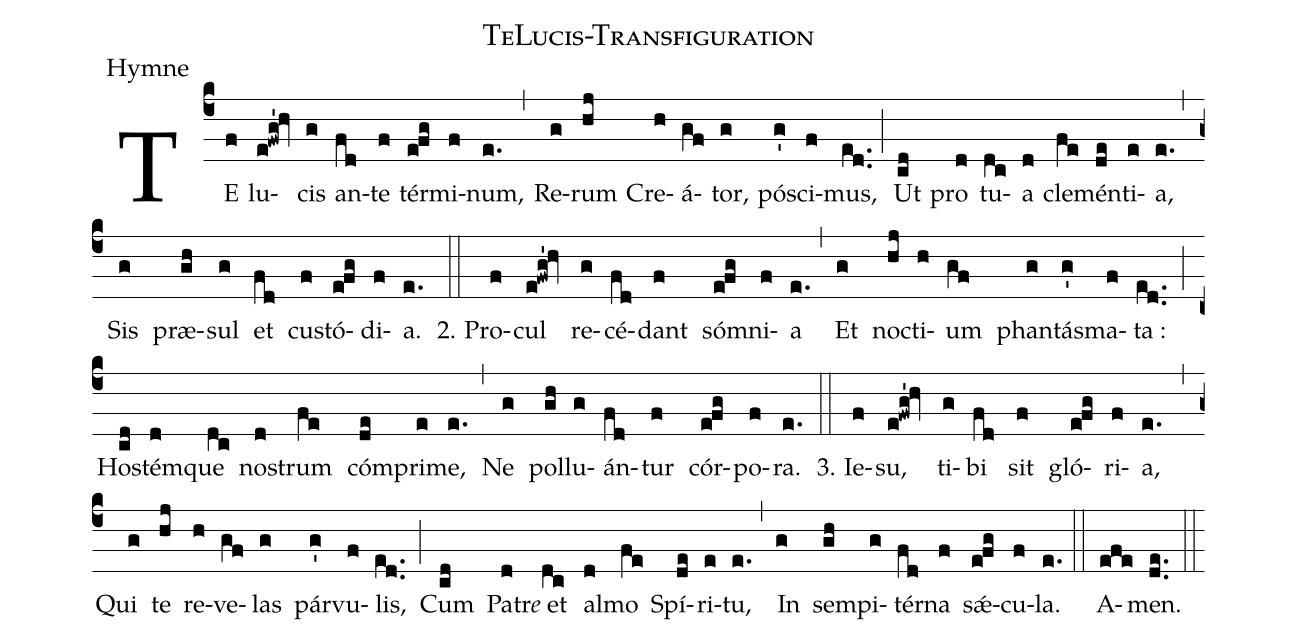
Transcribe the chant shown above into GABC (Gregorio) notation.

name:TeLucis-Transfiguration;
office-part:Hymne;
%%
(c4) TE(f) lu(e!fwg'!hv)cis(g) an(fd)te(f) tér(e!fg)mi(f)num,(e.) (,)
Re(g)rum(hj) Cre(h)á(gf)tor,(g) pó(g')sci(f)mus,(ed..) (;)
Ut(cd) pro(d) tu(dc)a(d) cle(fe)mén(de)ti(e)a,(e.) (,)
Sis(g) præ(gh)sul(g) et(fd) cu(f)stó(e!fg)di(f)a.(e.) (::)

2. Pr{o}(f)cul(e!fwg'!hv) re(g)cé(fd)dant(f) só(e!fg)mni(f)a(e.) (,)
Et(g) no(hj)cti(h)um(gf) phan(g)tás(g')ma(f)ta :(ed..) (;)
Ho(cd)stém(d)que(dc) no(d)strum(fe) cóm(de)pri(e)me,(e.) (,)
Ne(g) pol(gh)lu(g)án(fd)tur(f) cór(e!fg)po(f)ra.(e.) (::)

3. Ie(f)su,(e!fwg'!hv) ti(g)bi(fd) sit(f) gló(e!fg)ri(f)a,(e.) (,)
Qui(g) te(hj) re(h)ve(gf)las(g) pár(g')vu(f)lis,(ed..) (;)
Cum(cd) Pa(d)tr<i>e</i> {e}t(dc) al(d)mo(fe) Spí(de)ri(e)tu,(e.) (,)
In(g) sem(gh)pi(g)tér(fd)na(f) s<sp>'ae</sp>(e!fg)cu(f)la.(e.) (::)

A(efe)men.(de..) (::)
